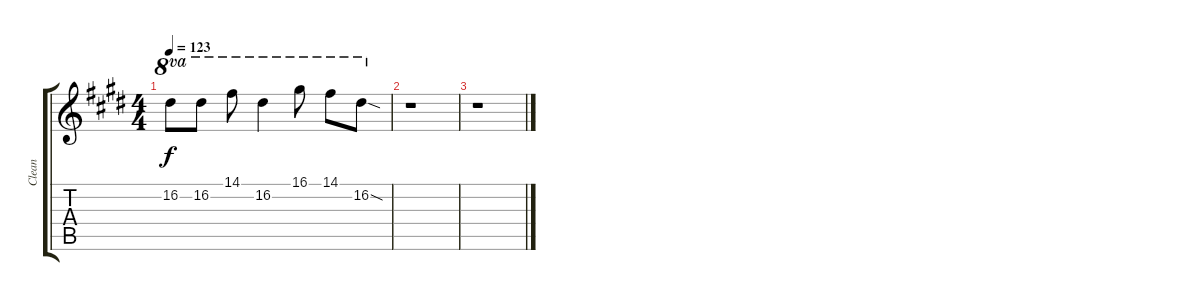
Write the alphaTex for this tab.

\track ("Clean" "Clean") {instrument electricguitarjazz}
\staff {score tabs}
\tuning (E4 B3 G3 D3 A2 E2) {hide}
\ts (4 4)
\tempo 123
\clef g2
\ks c#minor
16.2.8{ot 8va dy f} 16.2.8{ot 8va} 14.1.8{ot 8va} 16.2.4{ot 8va} 16.1.8{ot 8va} 14.1.8{ot 8va} 16.2{sod}.8{ot 8va} |
\ks e
r.1 |
\ks c#minor
r.1
